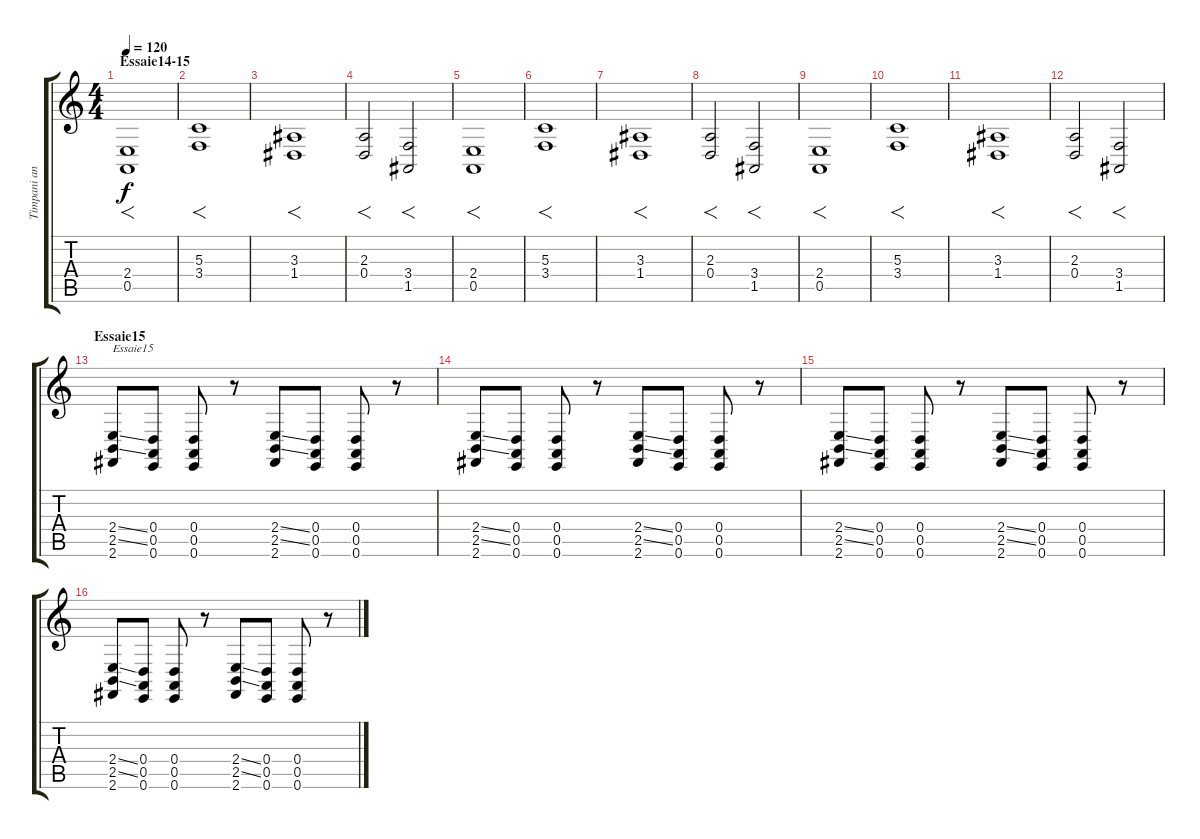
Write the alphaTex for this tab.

\track ("Timpani and Dist" "Timpani an") {instrument timpani}
\staff {score tabs}
\tuning (E4 B3 G3 D3 A2 E2) {hide}
\ts (4 4)
\section ("" "Essaie14-15")
\tempo 120
\clef g2
\ks c
(2.4 0.5).1{f dy f} |
(5.3 3.4).1{f} |
(3.3 1.4).1{f} |
(2.3 0.4).2{f} (3.4 1.5).2{f} |
(2.4 0.5).1{f} |
(5.3 3.4).1{f} |
(3.3 1.4).1{f} |
(2.3 0.4).2{f} (3.4 1.5).2{f} |
(2.4 0.5).1{f} |
(5.3 3.4).1{f} |
(3.3 1.4).1{f} |
(2.3 0.4).2{f} (3.4 1.5).2{f} |
\section ("" "Essaie15")
(2.4{ss} 2.5{ss} 2.6).8{txt "Essaie15" instrument distortionguitar} (0.4 0.5 0.6).8 (0.4 0.5 0.6).8 r.8 (2.4{ss} 2.5{ss} 2.6).8 (0.4 0.5 0.6).8 (0.4 0.5 0.6).8 r.8 |
(2.4{ss} 2.5{ss} 2.6).8 (0.4 0.5 0.6).8 (0.4 0.5 0.6).8 r.8 (2.4{ss} 2.5{ss} 2.6).8 (0.4 0.5 0.6).8 (0.4 0.5 0.6).8 r.8 |
(2.4{ss} 2.5{ss} 2.6).8 (0.4 0.5 0.6).8 (0.4 0.5 0.6).8 r.8 (2.4{ss} 2.5{ss} 2.6).8 (0.4 0.5 0.6).8 (0.4 0.5 0.6).8 r.8 |
(2.4{ss} 2.5{ss} 2.6).8 (0.4 0.5 0.6).8 (0.4 0.5 0.6).8 r.8 (2.4{ss} 2.5{ss} 2.6).8 (0.4 0.5 0.6).8 (0.4 0.5 0.6).8 r.8
